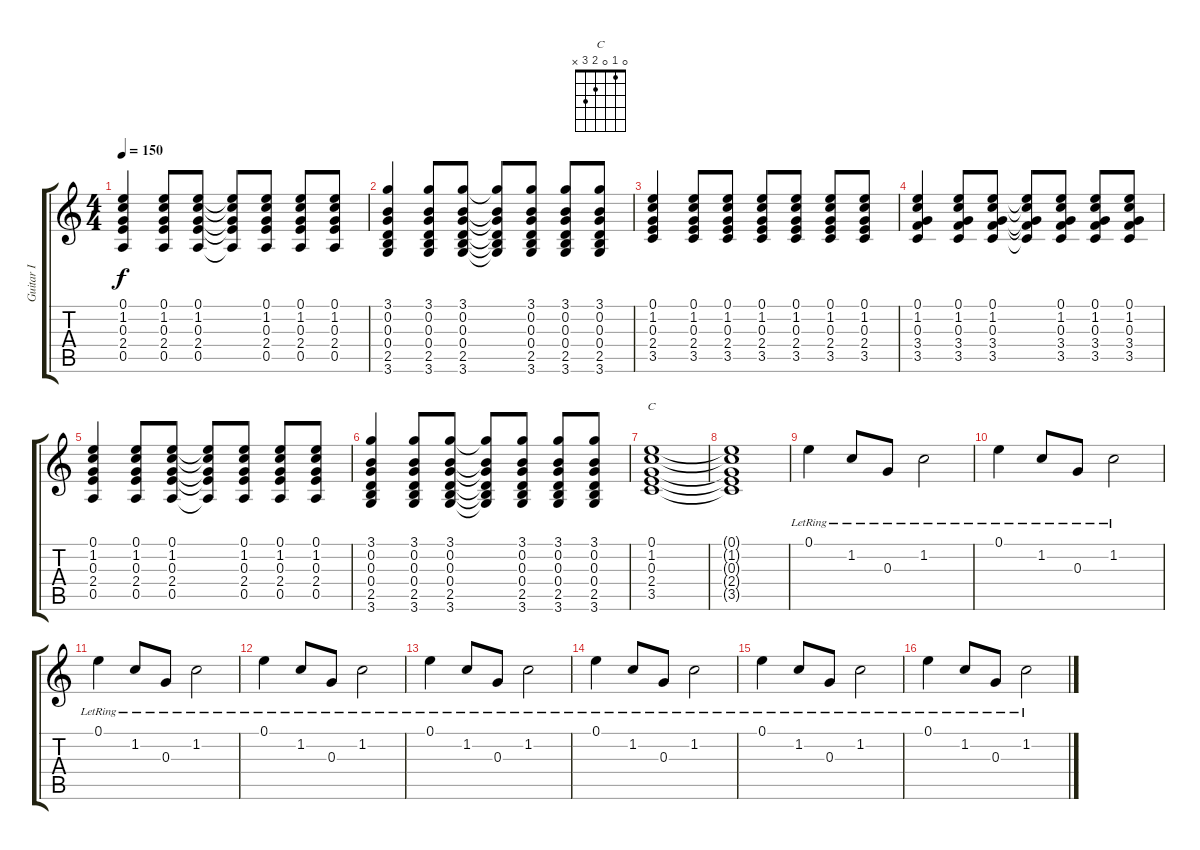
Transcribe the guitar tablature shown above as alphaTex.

\track ("Guitar I" "Guitar I") {instrument overdrivenguitar}
\staff {score tabs}
\tuning (E4 B3 G3 D3 A2 E2) {hide}
\chord ("C" 0 1 0 2 3 x)
\ts (4 4)
\tempo 150
\clef g2
\ks c
(0.1 1.2 0.3 2.4 0.5).4{dy f} (0.1 1.2 0.3 2.4 0.5).8 (0.1 1.2 0.3 2.4 0.5).8 (0.1{t} 1.2{t} 0.3{t} 2.4{t} 0.5{t}).8 (0.1 1.2 0.3 2.4 0.5).8 (0.1 1.2 0.3 2.4 0.5).8 (0.1 1.2 0.3 2.4 0.5).8 |
(3.1 0.2 0.3 0.4 2.5 3.6).4 (3.1 0.2 0.3 0.4 2.5 3.6).8 (3.1 0.2 0.3 0.4 2.5 3.6).8 (3.1{t} 0.2{t} 0.3{t} 0.4{t} 2.5{t} 3.6{t}).8 (3.1 0.2 0.3 0.4 2.5 3.6).8 (3.1 0.2 0.3 0.4 2.5 3.6).8 (3.1 0.2 0.3 0.4 2.5 3.6).8 |
(0.1 1.2 0.3 2.4 3.5).4 (0.1 1.2 0.3 2.4 3.5).8 (0.1 1.2 0.3 2.4 3.5).8 (0.1 1.2 0.3 2.4 3.5).8 (0.1 1.2 0.3 2.4 3.5).8 (0.1 1.2 0.3 2.4 3.5).8 (0.1 1.2 0.3 2.4 3.5).8 |
(0.1 1.2 0.3 3.4 3.5).4 (0.1 1.2 0.3 3.4 3.5).8 (0.1 1.2 0.3 3.4 3.5).8 (0.1{t} 1.2{t} 0.3{t} 3.4{t} 3.5{t}).8 (0.1 1.2 0.3 3.4 3.5).8 (0.1 1.2 0.3 3.4 3.5).8 (0.1 1.2 0.3 3.4 3.5).8 |
(0.1 1.2 0.3 2.4 0.5).4 (0.1 1.2 0.3 2.4 0.5).8 (0.1 1.2 0.3 2.4 0.5).8 (0.1{t} 1.2{t} 0.3{t} 2.4{t} 0.5{t}).8 (0.1 1.2 0.3 2.4 0.5).8 (0.1 1.2 0.3 2.4 0.5).8 (0.1 1.2 0.3 2.4 0.5).8 |
(3.1 0.2 0.3 0.4 2.5 3.6).4 (3.1 0.2 0.3 0.4 2.5 3.6).8 (3.1 0.2 0.3 0.4 2.5 3.6).8 (3.1{t} 0.2{t} 0.3{t} 0.4{t} 2.5{t} 3.6{t}).8 (3.1 0.2 0.3 0.4 2.5 3.6).8 (3.1 0.2 0.3 0.4 2.5 3.6).8 (3.1 0.2 0.3 0.4 2.5 3.6).8 |
(0.1 1.2 0.3 2.4 3.5).1{ch "C"} |
(0.1{t} 1.2{t} 0.3{t} 2.4{t} 3.5{t}).1 |
0.1{lr}.4 1.2{lr}.8 0.3{lr}.8 1.2{lr}.2 |
0.1{lr}.4 1.2{lr}.8 0.3{lr}.8 1.2{lr}.2 |
0.1{lr}.4 1.2{lr}.8 0.3{lr}.8 1.2{lr}.2 |
0.1{lr}.4 1.2{lr}.8 0.3{lr}.8 1.2{lr}.2 |
0.1{lr}.4 1.2{lr}.8 0.3{lr}.8 1.2{lr}.2 |
0.1{lr}.4 1.2{lr}.8 0.3{lr}.8 1.2{lr}.2 |
0.1{lr}.4 1.2{lr}.8 0.3{lr}.8 1.2{lr}.2 |
0.1{lr}.4 1.2{lr}.8 0.3{lr}.8 1.2{lr}.2
